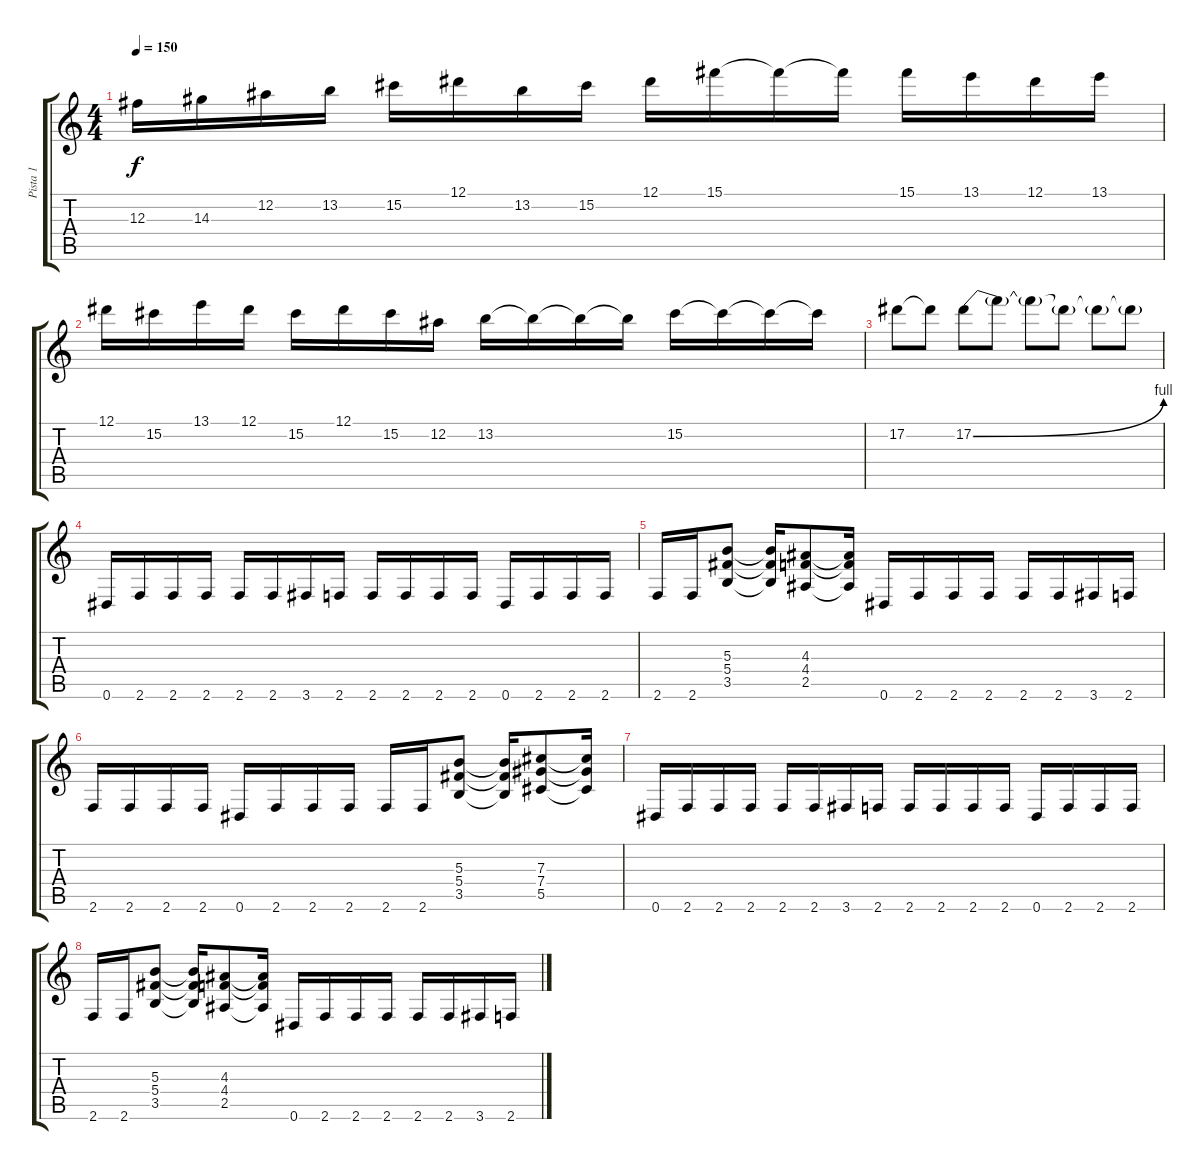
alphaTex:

\track ("Pista 1" "Pista 1") {instrument distortionguitar}
\staff {score tabs}
\tuning (Eb4 Bb3 Gb3 Db3 Ab2 Eb2) {hide}
\ts (4 4)
\tempo 150
\clef g2
\ks c
12.3.16{dy f} 14.3.16 12.2.16 13.2.16 15.2.16 12.1.16 13.2.16 15.2.16 12.1.16 15.1.16 15.1{t}.16 15.1{t}.16 15.1.16 13.1.16 12.1.16 13.1.16 |
12.1.16 15.2.16 13.1.16 12.1.16 15.2.16 12.1.16 15.2.16 12.2.16 13.2.16 13.2{t}.16 13.2{t}.16 13.2{t}.16 15.2.16 15.2{t}.16 15.2{t}.16 15.2{t}.16 |
17.2.8 17.2{t}.8 17.2{be (bend 0 0 60 4)}.8 17.2{t}.8 17.2{t}.8 17.2{t}.8 17.2{t}.8 17.2{t}.8 |
0.6.16 2.6.16 2.6.16 2.6.16 2.6.16 2.6.16 3.6.16 2.6.16 2.6.16 2.6.16 2.6.16 2.6.16 0.6.16 2.6.16 2.6.16 2.6.16 |
2.6.16 2.6.16 (5.3 5.4 3.5).8 (5.3{t} 5.4{t} 3.5{t}).16 (4.3 4.4 2.5).8 (4.3{t} 4.4{t} 2.5{t}).16 0.6.16 2.6.16 2.6.16 2.6.16 2.6.16 2.6.16 3.6.16 2.6.16 |
2.6.16 2.6.16 2.6.16 2.6.16 0.6.16 2.6.16 2.6.16 2.6.16 2.6.16 2.6.16 (5.3 5.4 3.5).8 (5.3{t} 5.4{t} 3.5{t}).16 (7.3 7.4 5.5).8 (7.3{t} 7.4{t} 5.5{t}).16 |
0.6.16 2.6.16 2.6.16 2.6.16 2.6.16 2.6.16 3.6.16 2.6.16 2.6.16 2.6.16 2.6.16 2.6.16 0.6.16 2.6.16 2.6.16 2.6.16 |
2.6.16 2.6.16 (5.3 5.4 3.5).8 (5.3{t} 5.4{t} 3.5{t}).16 (4.3 4.4 2.5).8 (4.3{t} 4.4{t} 2.5{t}).16 0.6.16 2.6.16 2.6.16 2.6.16 2.6.16 2.6.16 3.6.16 2.6.16
